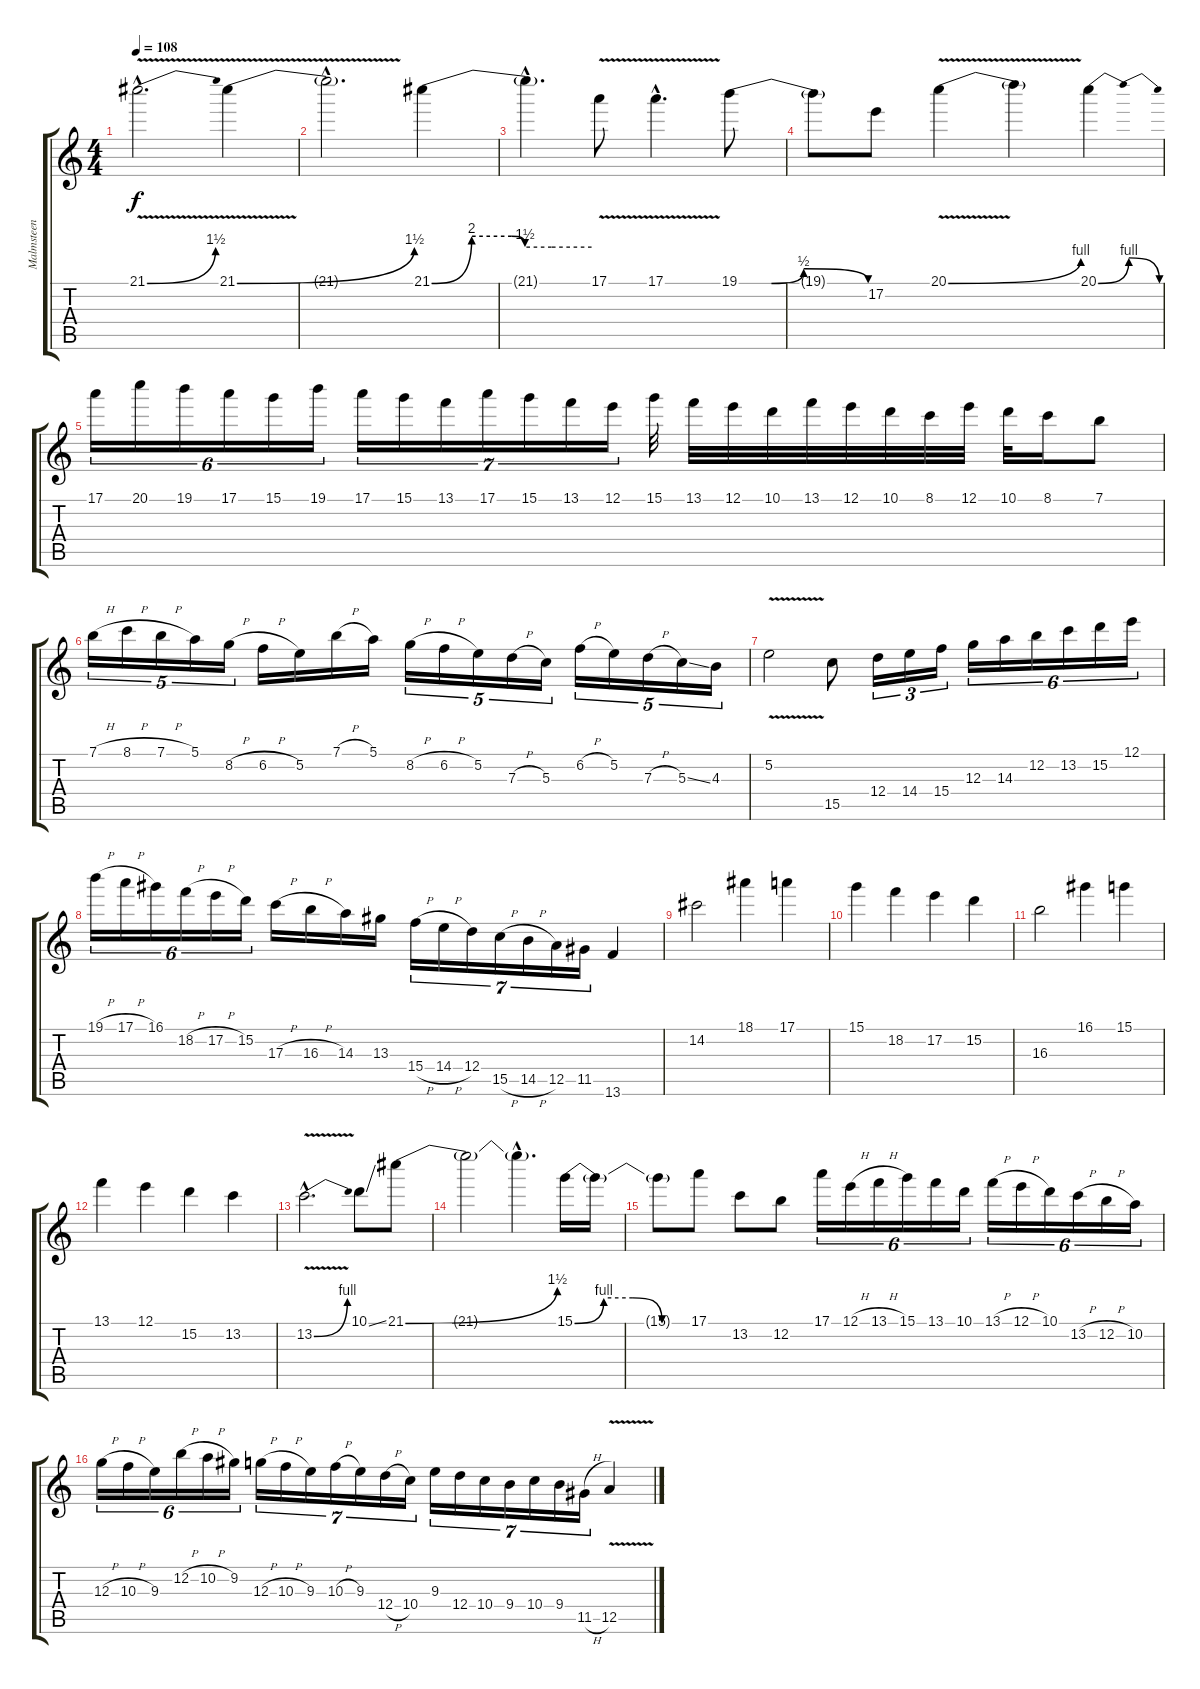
\track ("Malmsteen" "Malmsteen") {instrument overdrivenguitar}
\staff {score tabs}
\tuning (E4 B3 G3 D3 A2 E2) {hide}
\ts (4 4)
\tempo 108
\clef g2
\ks c
21.1{be (bend 0 0 60 6) v hac}.2{d dy f} 21.1{be (bend 0 0 60 6) v}.4 |
21.1{hac t}.2{d} 21.1{be (custom 0 0 15 8 30 8 35 6 45 6 60 6)}.4 |
21.1{hac t}.4{d} 17.1{v}.8 17.1{v hac}.4{d} 19.1{be (custom 0 0 15 0 30 2 60 0)}.8 |
19.1{t}.8 17.2.8 20.1{be (bend 0 0 60 4) v}.4 20.1{t}.4 20.1{be (bendrelease 0 0 6 4 21 4 60 0)}.4 |
17.1.16{tu (6 4)} 20.1.16{tu (6 4)} 19.1.16{tu (6 4)} 17.1.16{tu (6 4)} 15.1.16{tu (6 4)} 19.1.16{tu (6 4)} 17.1.16{tu (7 4)} 15.1.16{tu (7 4)} 13.1.16{tu (7 4)} 17.1.16{tu (7 4)} 15.1.16{tu (7 4)} 13.1.16{tu (7 4)} 12.1.16{tu (7 4)} 15.1.32 13.1.32 12.1.32 10.1.32 13.1.32 12.1.32 10.1.32 8.1.32 12.1.32 10.1.32 8.1.16 7.1.8 |
7.1{h}.16{tu (5 4)} 8.1{h}.16{tu (5 4)} 7.1{h}.16{tu (5 4)} 5.1.16{tu (5 4)} 8.2{h}.16{tu (5 4)} 6.2{h}.16 5.2.16 7.1{h}.16 5.1.16 8.2{h}.16{tu (5 4)} 6.2{h}.16{tu (5 4)} 5.2.16{tu (5 4)} 7.3{h}.16{tu (5 4)} 5.3.16{tu (5 4)} 6.2{h}.16{tu (5 4)} 5.2.16{tu (5 4)} 7.3{h}.16{tu (5 4)} 5.3{ss}.16{tu (5 4)} 4.3.16{tu (5 4)} |
5.2{v}.2 15.5.8 12.4.16{tu (3 2)} 14.4.16{tu (3 2)} 15.4.16{tu (3 2)} 12.3.16{tu (6 4)} 14.3.16{tu (6 4)} 12.2.16{tu (6 4)} 13.2.16{tu (6 4)} 15.2.16{tu (6 4)} 12.1.16{tu (6 4)} |
19.1{h}.16{tu (6 4)} 17.1{h}.16{tu (6 4)} 16.1.16{tu (6 4)} 18.2{h}.16{tu (6 4)} 17.2{h}.16{tu (6 4)} 15.2.16{tu (6 4)} 17.3{h}.16 16.3{h}.16 14.3.16 13.3.16 15.4{h}.16{tu (7 4)} 14.4{h}.16{tu (7 4)} 12.4.16{tu (7 4)} 15.5{h}.16{tu (7 4)} 14.5{h}.16{tu (7 4)} 12.5.16{tu (7 4)} 11.5.16{tu (7 4)} 13.6.4 |
14.2.2 18.1.4 17.1.4 |
15.1.4 18.2.4 17.2.4 15.2.4 |
16.3.2 16.1.4 15.1.4 |
13.1.4 12.1.4 15.2.4 13.2.4 |
13.2{be (bend 0 0 60 4) v hac}.2{d} 10.1{ss}.8 21.1{be (bend 0 0 60 6)}.8 |
21.1{t}.2 21.1{hac t}.4{d} 15.1{be (custom 0 0 15 4 30 4 45 0 60 0)}.16 15.1{t}.16 |
15.1{t}.8 17.1.8 13.2.8 12.2.8 17.1.16{tu (6 4)} 12.1{h}.16{tu (6 4)} 13.1{h}.16{tu (6 4)} 15.1.16{tu (6 4)} 13.1.16{tu (6 4)} 10.1.16{tu (6 4)} 13.1{h}.16{tu (6 4)} 12.1{h}.16{tu (6 4)} 10.1.16{tu (6 4)} 13.2{h}.16{tu (6 4)} 12.2{h}.16{tu (6 4)} 10.2.16{tu (6 4)} |
12.3{h}.16{tu (6 4)} 10.3{h}.16{tu (6 4)} 9.3.16{tu (6 4)} 12.2{h}.16{tu (6 4)} 10.2{h}.16{tu (6 4)} 9.2.16{tu (6 4)} 12.3{h}.16{tu (7 4)} 10.3{h}.16{tu (7 4)} 9.3.16{tu (7 4)} 10.3{h}.16{tu (7 4)} 9.3.16{tu (7 4)} 12.4{h}.16{tu (7 4)} 10.4.16{tu (7 4)} 9.3.16{tu (7 4)} 12.4.16{tu (7 4)} 10.4.16{tu (7 4)} 9.4.16{tu (7 4)} 10.4.16{tu (7 4)} 9.4.16{tu (7 4)} 11.5{h}.16{tu (7 4)} 12.5{v}.4
